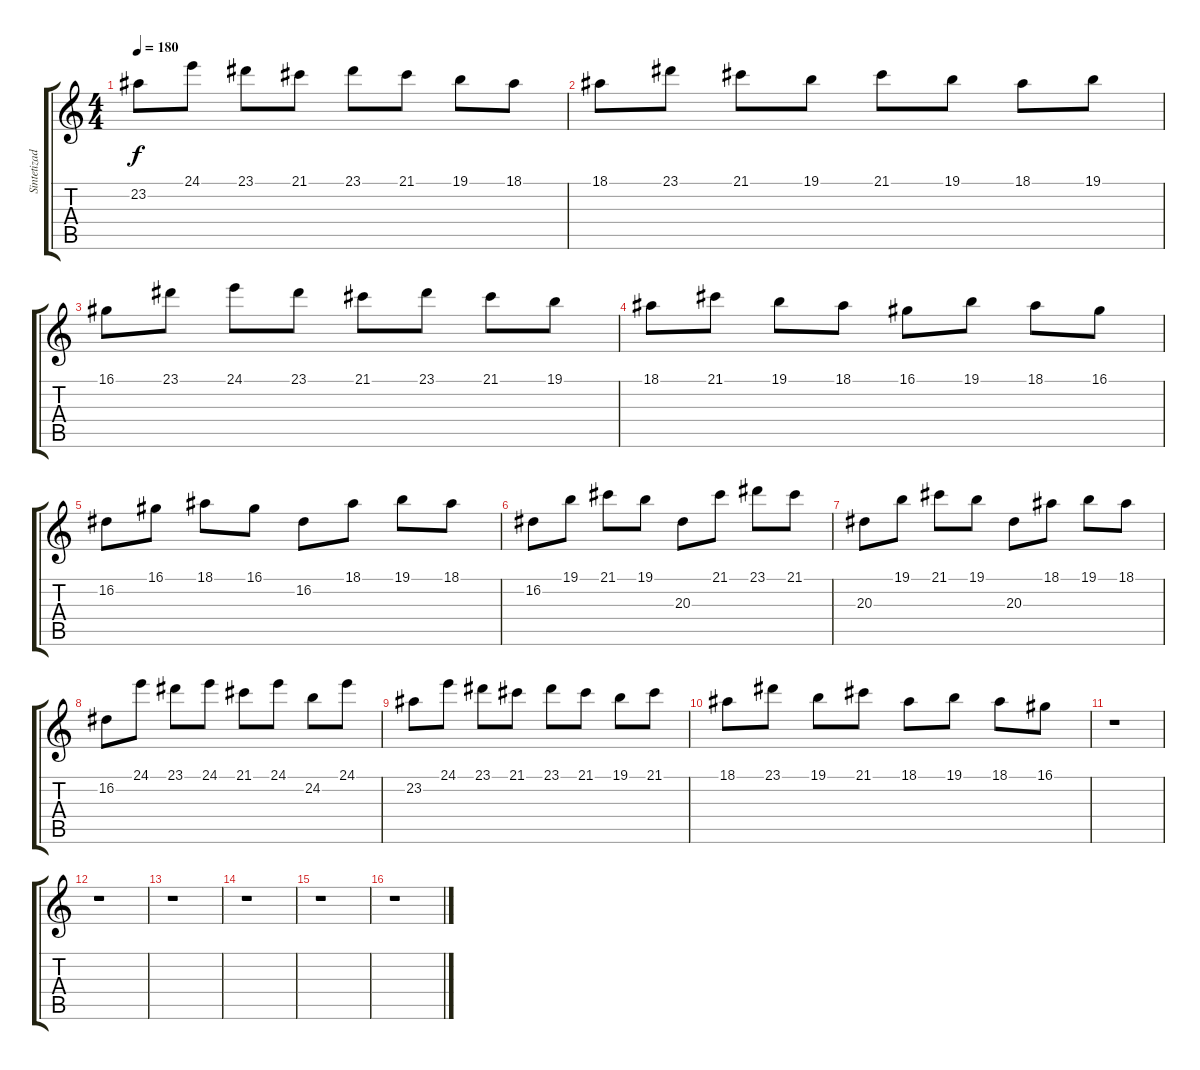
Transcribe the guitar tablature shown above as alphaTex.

\track ("Sintetizador 6" "Sintetizad") {instrument drawbarorgan}
\staff {score tabs}
\tuning (E4 B3 G3 D3 A2 E2) {hide}
\ts (4 4)
\tempo 180
\clef g2
\ks c
23.2.8{dy f} 24.1.8 23.1.8 21.1.8 23.1.8 21.1.8 19.1.8 18.1.8 |
18.1.8 23.1.8 21.1.8 19.1.8 21.1.8 19.1.8 18.1.8 19.1.8 |
16.1.8 23.1.8 24.1.8 23.1.8 21.1.8 23.1.8 21.1.8 19.1.8 |
18.1.8 21.1.8 19.1.8 18.1.8 16.1.8 19.1.8 18.1.8 16.1.8 |
16.2.8 16.1.8 18.1.8 16.1.8 16.2.8 18.1.8 19.1.8 18.1.8 |
16.2.8 19.1.8 21.1.8 19.1.8 20.3.8 21.1.8 23.1.8 21.1.8 |
20.3.8 19.1.8 21.1.8 19.1.8 20.3.8 18.1.8 19.1.8 18.1.8 |
16.2.8 24.1.8 23.1.8 24.1.8 21.1.8 24.1.8 24.2.8 24.1.8 |
23.2.8 24.1.8 23.1.8 21.1.8 23.1.8 21.1.8 19.1.8 21.1.8 |
18.1.8 23.1.8 19.1.8 21.1.8 18.1.8 19.1.8 18.1.8 16.1.8 |
r.1 |
r.1 |
r.1 |
r.1 |
r.1 |
r.1
